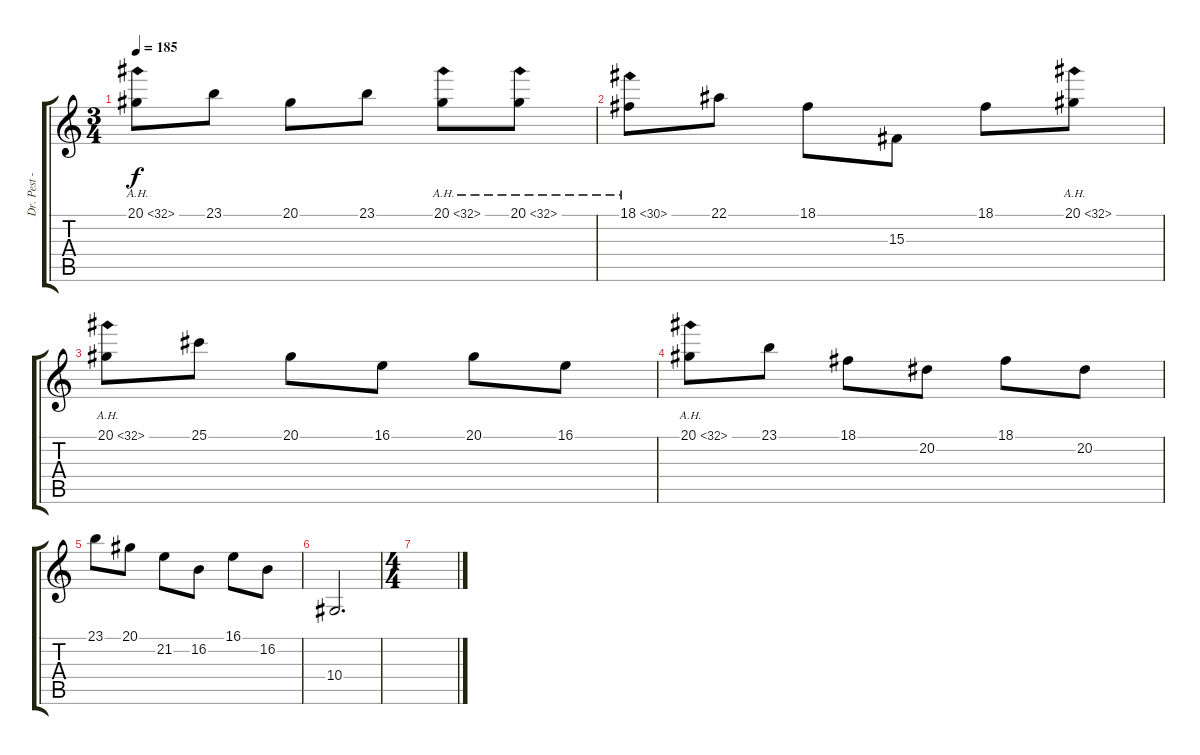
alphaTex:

\track ("Dr. Pest - Synth" "Dr. Pest -") {instrument orchestrahit}
\staff {score tabs}
\tuning (C4 G3 Eb3 Bb2 F2 C2) {hide}
\ts (3 4)
\tempo 185
\clef g2
\ks c
20.1{ah 12}.8{dy f} 23.1.8 20.1.8 23.1.8 20.1{ah 12}.8 20.1{ah 12}.8 |
18.1{ah 12}.8 22.1.8 18.1.8 15.3.8 18.1.8 20.1{ah 12}.8 |
20.1{ah 12}.8 25.1.8 20.1.8 16.1.8 20.1.8 16.1.8 |
20.1{ah 12}.8 23.1.8 18.1.8 20.2.8 18.1.8 20.2.8 |
23.1.8 20.1.8 21.2.8 16.2.8 16.1.8 16.2.8 |
10.4.2{d} |
\ts (4 4)
